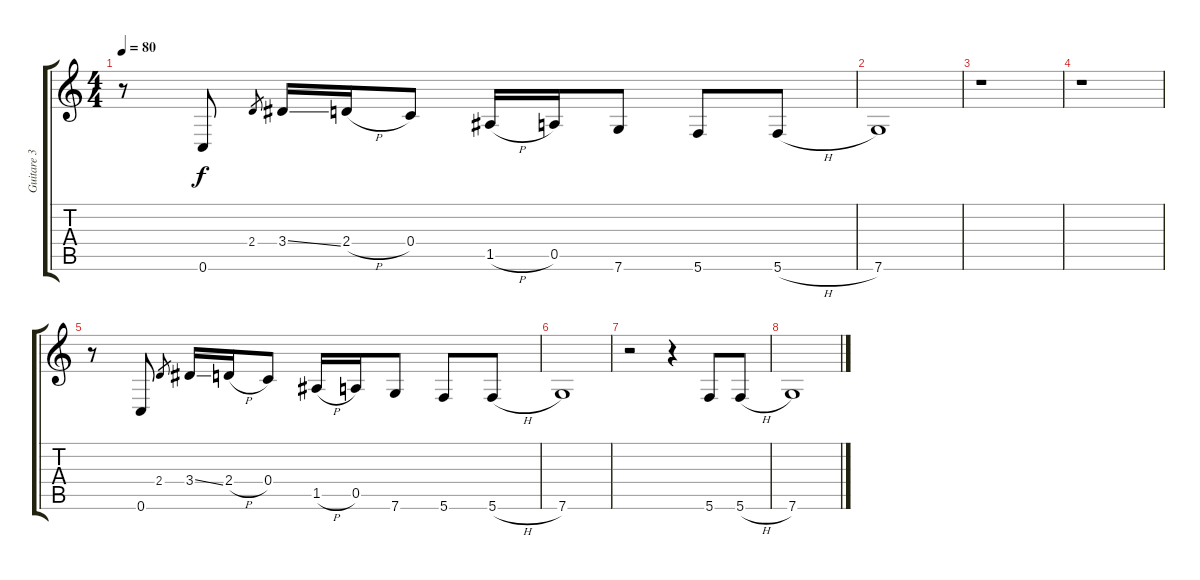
\track ("Guitare 3" "Guitare 3") {instrument acousticguitarsteel}
\staff {score tabs}
\tuning (A3 G3 E3 C3 A2 C2) {hide}
\ts (4 4)
\tempo 80
\clef g2
\ks c
r.8{dy f instrument acousticguitarsteel} 0.6.8 2.4.8{gr} 3.4{ss}.16 2.4{h}.16 0.4.8 1.5{h}.16 0.5.16 7.6.8 5.6.8 5.6{h}.8 |
7.6.1 |
r.1 |
r.1 |
r.8 0.6.8 2.4.8{gr} 3.4{ss}.16 2.4{h}.16 0.4.8 1.5{h}.16 0.5.16 7.6.8 5.6.8 5.6{h}.8 |
7.6.1 |
r.2 r.4 5.6.8 5.6{h}.8 |
7.6.1
